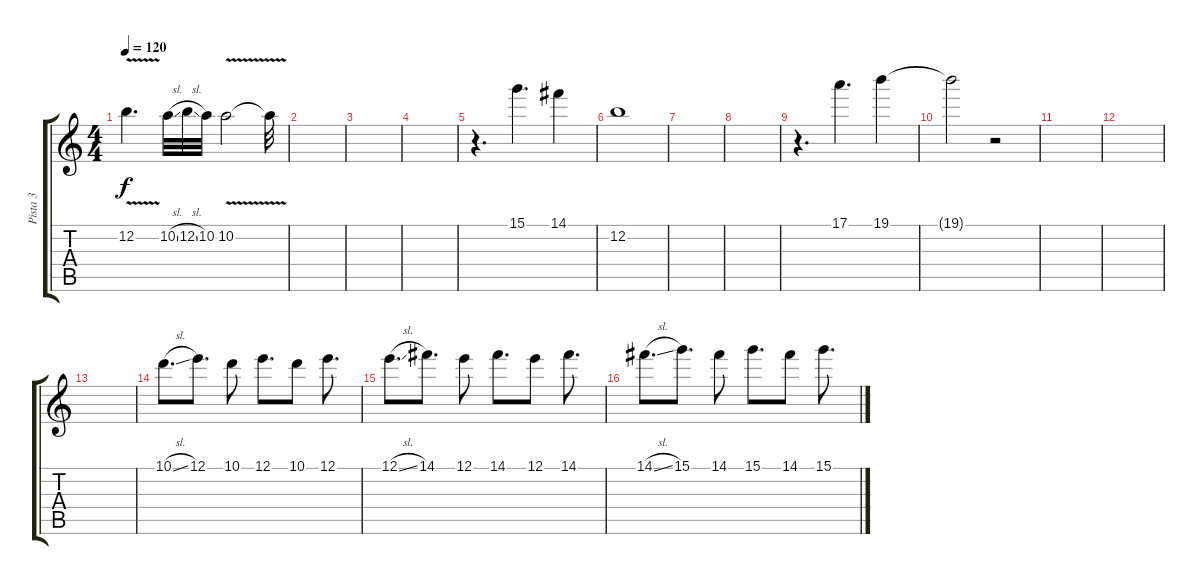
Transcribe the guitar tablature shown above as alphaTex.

\track ("Pista 3" "Pista 3") {instrument overdrivenguitar}
\staff {score tabs}
\tuning (E4 B3 G3 D3 A2 E2) {hide}
\ts (4 4)
\tempo 120
\clef g2
\ks c
12.2{v}.4{d dy f} 10.2{sl}.32 12.2{sl}.32 10.2.32 10.2{v}.2 10.2{t}.32 |
|
|
|
r.4{d} 15.1.4{d} 14.1.4 |
12.2.1 |
|
|
r.4{d} 17.1.4{d} 19.1.4 |
19.1{t}.2 r.2 |
|
|
|
10.1{sl}.8{d} 12.1.8{d} 10.1.8 12.1.8{d} 10.1.8 12.1.8{d} |
12.1{sl}.8{d} 14.1.8{d} 12.1.8 14.1.8{d} 12.1.8 14.1.8{d} |
14.1{sl}.8{d} 15.1.8{d} 14.1.8 15.1.8{d} 14.1.8 15.1.8{d}
